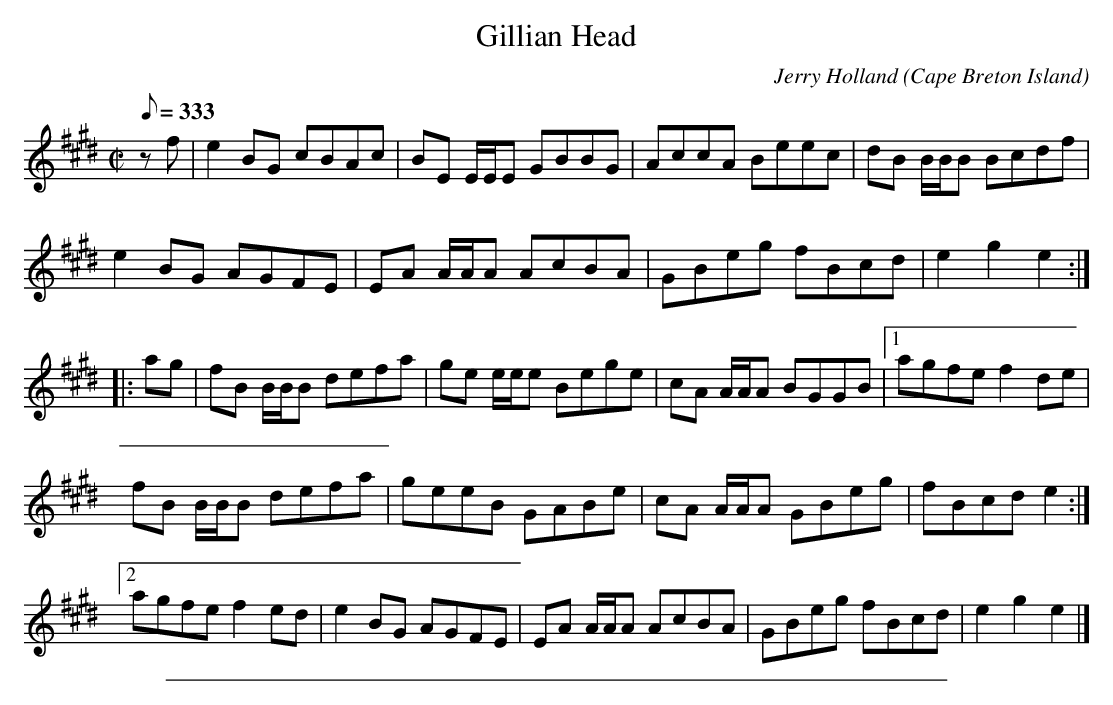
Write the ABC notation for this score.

X:1
T: Gillian Head
C:Jerry Holland
O:Cape Breton Island
L:1/8
Q:333
M:C|
K:E
zf|e2 BG cBAc|BE E/E/E GBBG|AccA Beec|dB B/B/B Bcdf|
e2 BG AGFE|EA A/A/A AcBA|GBeg fBcd|e2 g2 e2:|
|:ag|fB B/B/B defa|ge e/e/e Bege|cA A/A/A BGGB|[1agfe f2 de|
fB B/B/B defa|geeB GABe|cA A/A/A GBeg|fBcd e2:|
[2 agfe f2 ed|e2 BG AGFE|EA A/A/A AcBA|GBeg fBcd|e2 g2 e2|]
